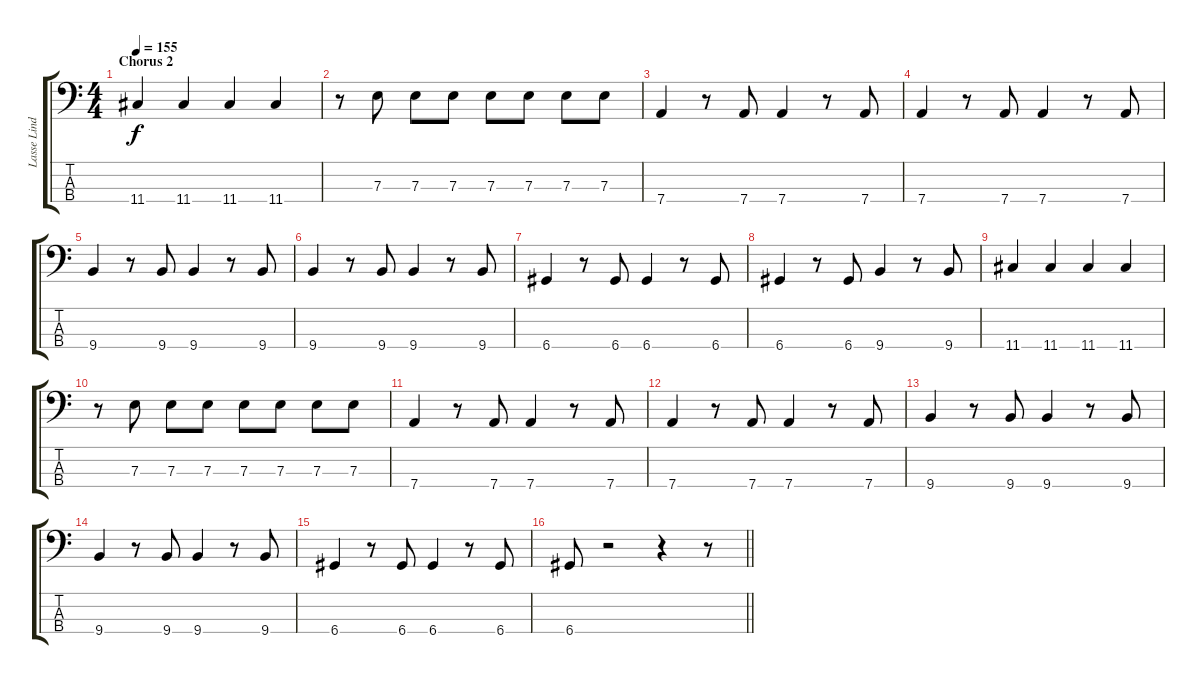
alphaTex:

\track ("Lasse Lindfors - Bass" "Lasse Lind") {instrument electricbassfinger}
\staff {score tabs}
\tuning (G2 D2 A1 D1) {hide}
\ts (4 4)
\section ("" "Chorus 2")
\tempo 155
\clef f4
\ks c
11.4.4{dy f} 11.4.4 11.4.4 11.4.4 |
r.8 7.3.8 7.3.8 7.3.8 7.3.8 7.3.8 7.3.8 7.3.8 |
7.4.4 r.8 7.4.8 7.4.4 r.8 7.4.8 |
7.4.4 r.8 7.4.8 7.4.4 r.8 7.4.8 |
9.4.4 r.8 9.4.8 9.4.4 r.8 9.4.8 |
9.4.4 r.8 9.4.8 9.4.4 r.8 9.4.8 |
6.4.4 r.8 6.4.8 6.4.4 r.8 6.4.8 |
6.4.4 r.8 6.4.8 9.4.4 r.8 9.4.8 |
11.4.4 11.4.4 11.4.4 11.4.4 |
r.8 7.3.8 7.3.8 7.3.8 7.3.8 7.3.8 7.3.8 7.3.8 |
7.4.4 r.8 7.4.8 7.4.4 r.8 7.4.8 |
7.4.4 r.8 7.4.8 7.4.4 r.8 7.4.8 |
9.4.4 r.8 9.4.8 9.4.4 r.8 9.4.8 |
9.4.4 r.8 9.4.8 9.4.4 r.8 9.4.8 |
6.4.4 r.8 6.4.8 6.4.4 r.8 6.4.8 |
\barLineRight lightlight
6.4.8 r.2 r.4 r.8
